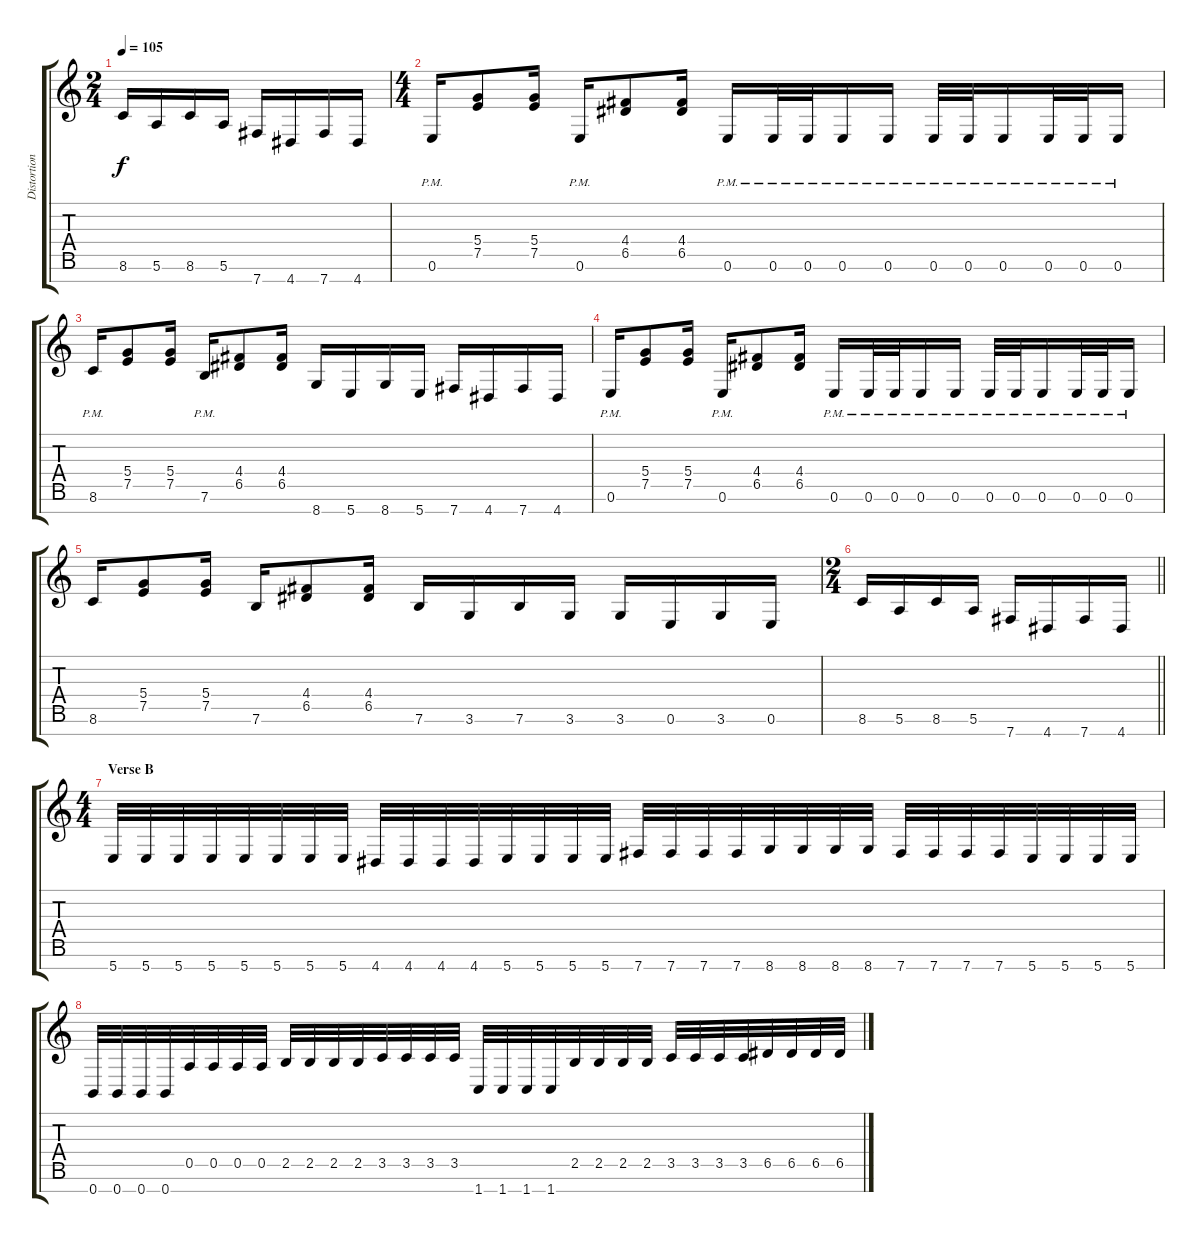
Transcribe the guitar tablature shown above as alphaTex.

\track ("Distortion Guitar II" "Distortion") {instrument distortionguitar}
\staff {score tabs}
\tuning (E4 B3 G3 D3 A2 E2 B1) {hide}
\ts (2 4)
\tempo 105
\clef g2
\ks c
8.6.16{dy f} 5.6.16 8.6.16 5.6.16 7.7.16 4.7.16 7.7.16 4.7.16 |
\ts (4 4)
0.6{pm}.16 (5.4 7.5).8 (5.4 7.5).16 0.6{pm}.16 (4.4 6.5).8 (4.4 6.5).16 0.6{pm}.16 0.6{pm}.32 0.6{pm}.32 0.6{pm}.16 0.6{pm}.16 0.6{pm}.32 0.6{pm}.32 0.6{pm}.16 0.6{pm}.32 0.6{pm}.32 0.6{pm}.16 |
8.6{pm}.16 (5.4 7.5).8 (5.4 7.5).16 7.6{pm}.16 (4.4 6.5).8 (4.4 6.5).16 8.7.16 5.7.16 8.7.16 5.7.16 7.7.16 4.7.16 7.7.16 4.7.16 |
0.6{pm}.16 (5.4 7.5).8 (5.4 7.5).16 0.6{pm}.16 (4.4 6.5).8 (4.4 6.5).16 0.6{pm}.16 0.6{pm}.32 0.6{pm}.32 0.6{pm}.16 0.6{pm}.16 0.6{pm}.32 0.6{pm}.32 0.6{pm}.16 0.6{pm}.32 0.6{pm}.32 0.6{pm}.16 |
8.6.16 (5.4 7.5).8 (5.4 7.5).16 7.6.16 (4.4 6.5).8 (4.4 6.5).16 7.6.16 3.6.16 7.6.16 3.6.16 3.6.16 0.6.16 3.6.16 0.6.16 |
\ts (2 4)
\barLineRight lightlight
8.6.16 5.6.16 8.6.16 5.6.16 7.7.16 4.7.16 7.7.16 4.7.16 |
\ts (4 4)
\section ("" "Verse B")
5.7.32 5.7.32 5.7.32 5.7.32 5.7.32 5.7.32 5.7.32 5.7.32 4.7.32 4.7.32 4.7.32 4.7.32 5.7.32 5.7.32 5.7.32 5.7.32 7.7.32 7.7.32 7.7.32 7.7.32 8.7.32 8.7.32 8.7.32 8.7.32 7.7.32 7.7.32 7.7.32 7.7.32 5.7.32 5.7.32 5.7.32 5.7.32 |
0.7.32 0.7.32 0.7.32 0.7.32 0.5.32 0.5.32 0.5.32 0.5.32 2.5.32 2.5.32 2.5.32 2.5.32 3.5.32 3.5.32 3.5.32 3.5.32 1.7.32 1.7.32 1.7.32 1.7.32 2.5.32 2.5.32 2.5.32 2.5.32 3.5.32 3.5.32 3.5.32 3.5.32 6.5.32 6.5.32 6.5.32 6.5.32
